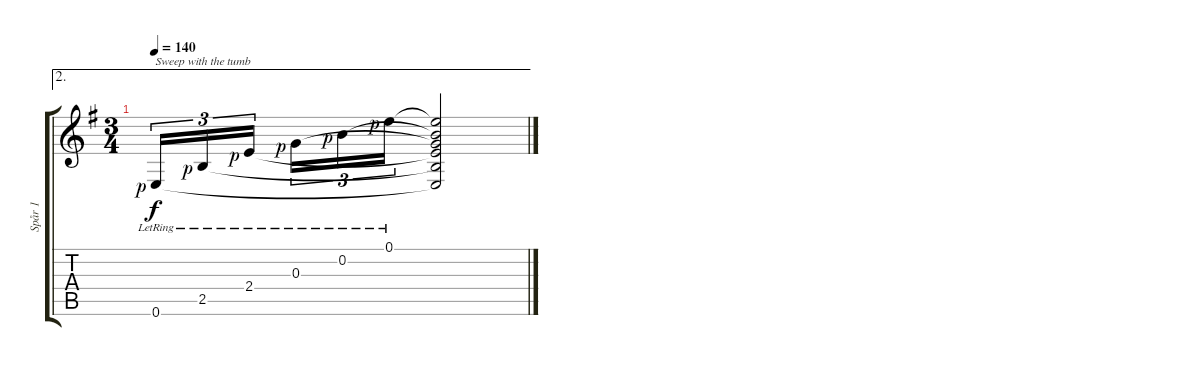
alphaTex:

\track ("Spår 1" "Spår 1") {instrument acousticguitarnylon}
\staff {score tabs}
\tuning (E4 B3 G3 D3 A2 E2) {hide}
\ae 2
\ts (3 4)
\tempo 140
\clef g2
\ks eminor
0.6{lr rf 1}.16{tu (3 2) txt "Sweep with the tumb" dy f} 2.5{lr rf 1}.16{tu (3 2)} 2.4{lr rf 1}.16{tu (3 2) beam splitsecondary} 0.3{lr rf 1}.16{tu (3 2)} 0.2{lr rf 1}.16{tu (3 2)} 0.1{lr rf 1}.16{tu (3 2)} (0.1{t} 0.2{t} 0.3{t} 2.4{t} 2.5{t} 0.6{t}).2
